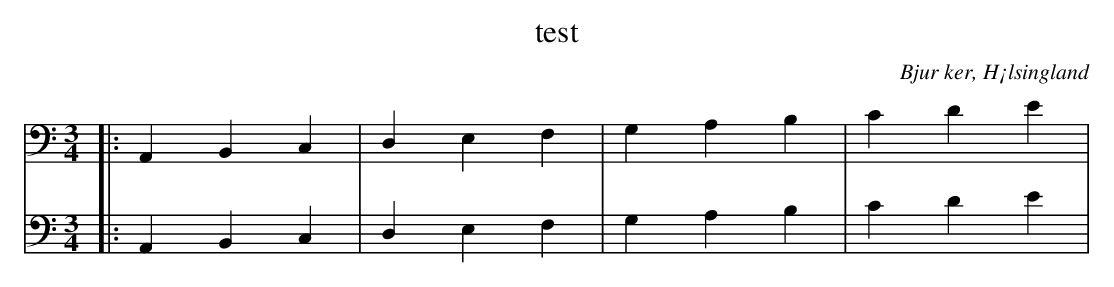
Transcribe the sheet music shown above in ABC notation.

X:1
T: test
O: Bjur ker, H¡lsingland
M: 3/4
L: 1/8
K: C
V:1
V: 2
V:1
|: A,,2 B,,2 C,2| D,2 E,2 F,2| G,2 A,2 B,2| C2 D2 E2|
V:2 clef=bass
|: A,,2 B,,2 C,2| D,2 E,2 F,2| G,2 A,2 B,2| C2 D2 E2|
